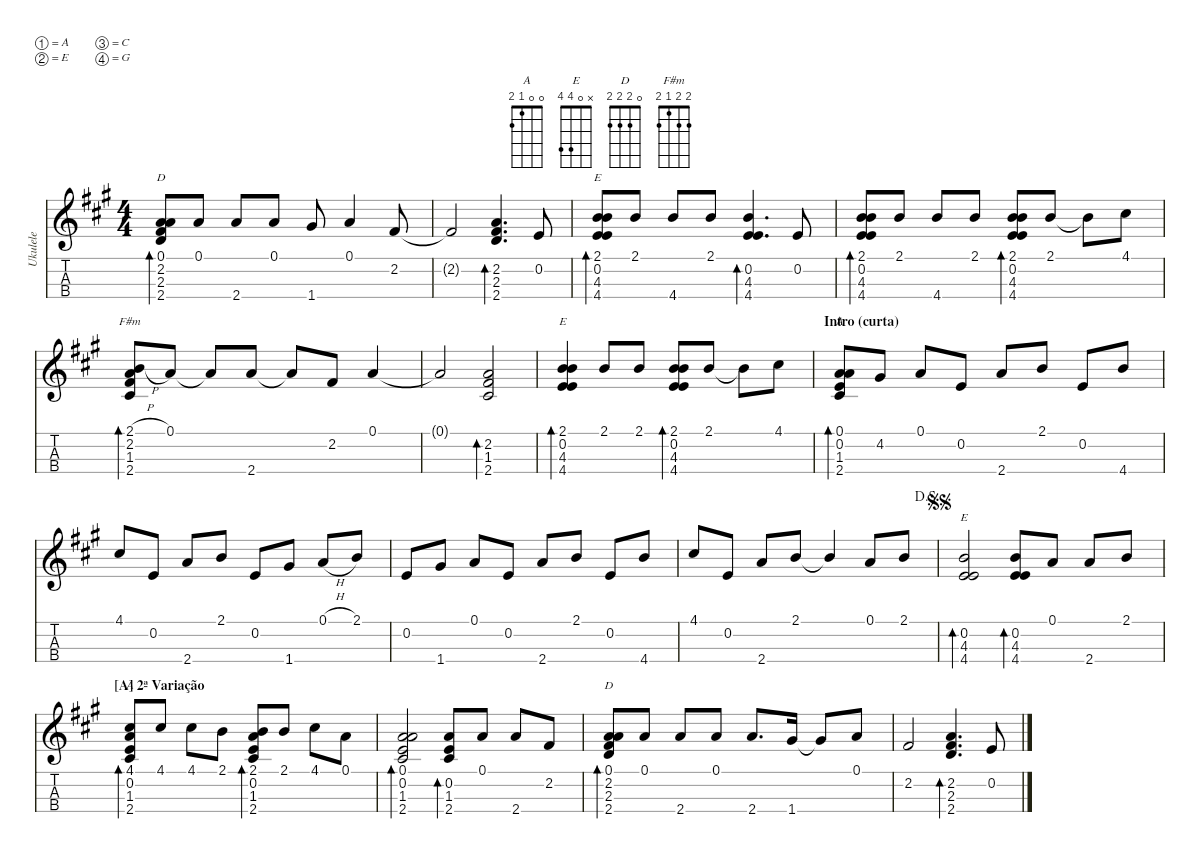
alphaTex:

\defaultSystemsLayout 4
\hideDynamics
\bracketExtendMode nobrackets
\otherSystemsTrackNameOrientation horizontal
\defaultBarNumberDisplay Hide
\track ("Ukulele" "Ukulele") {defaultSystemsLayout 5 instrument acousticguitarnylon}
\staff {score tabs}
\tuning (A4 E4 C4 G4)
\displaytranspose 0
\chord ("A" 4 0 1 2)
\chord ("E" 2 0 4 4)
\chord ("D" 0 2 2 2)
\chord ("F#m" 2 2 1 2)
\chord ("A" 0 0 1 2)
\chord ("E" x 0 4 4)
\ts (4 4)
\tempo (120 hide)
\clef g2
\ks a
(2.2{acc #} 2.3{acc forcenatural} 0.1{acc forcenatural} 2.4{acc forcenatural}).8{bd 30 ch "D" dy mf beam Up} 0.1{acc forcenatural}.8{beam Up} 2.4{acc forcenatural}.8{beam Up} 0.1{acc forcenatural}.8{beam Up} 1.4{acc #}.8{beam Up} 0.1{acc forcenatural}.4{beam Up} 2.2{acc #}.8{beam Up} |
2.2{t acc #}.2{beam Up} (2.2{acc #} 2.3{acc forcenatural} 2.4{acc forcenatural}).4{d bd 30 beam Up} 0.2{acc forcenatural}.8{beam Up} |
(2.1{acc forcenatural} 0.2{acc forcenatural} 4.3{acc forcenatural} 4.4{acc forcenatural}).8{bd 30 ch "E" beam Up} 2.1{acc forcenatural}.8{beam Up} 4.4{acc forcenatural}.8{beam Up} 2.1{acc forcenatural}.8{beam Up} (0.2{acc forcenatural} 4.3{acc forcenatural} 4.4{acc forcenatural}).4{d bd 30 beam Up} 0.2{acc forcenatural}.8{beam Up} |
(2.1{acc forcenatural} 0.2{acc forcenatural} 4.3{acc forcenatural} 4.4{acc forcenatural}).8{bd 30 beam Up} 2.1{acc forcenatural}.8{beam Up} 4.4{acc forcenatural}.8{beam Up} 2.1{acc forcenatural}.8{beam Up} (0.2{acc forcenatural} 4.3{acc forcenatural} 4.4{acc forcenatural} 2.1{acc forcenatural}).8{bd 30 beam Up} 2.1{acc forcenatural}.8{beam Up} 2.1{t acc forcenatural}.8{beam Down} 4.1{acc #}.8{beam Down} |
(2.1{h acc forcenatural} 2.2{acc #} 2.4{acc forcenatural} 1.3{acc #}).8{bd 30 ch "F#m" beam Up} 0.1{acc forcenatural}.8{beam Up} 0.1{t acc forcenatural}.8{beam Up} 2.4{acc forcenatural}.8{beam Up} 2.4{t acc forcenatural}.8{beam Up} 2.2{acc #}.8{beam Up} 0.1{acc forcenatural}.4{beam Up} |
0.1{t acc forcenatural}.2{beam Up} (1.3{acc #} 2.2{acc #} 2.4{acc forcenatural}).2{bd 30 beam Up} |
(2.1{acc forcenatural} 0.2{acc forcenatural} 4.3{acc forcenatural} 4.4{acc forcenatural}).4{bd 30 ch "E" beam Up} 2.1{acc forcenatural}.8{beam Up} 2.1{acc forcenatural}.8{beam Up} (0.2{acc forcenatural} 4.3{acc forcenatural} 4.4{acc forcenatural} 2.1{acc forcenatural}).8{bd 30 beam Up} 2.1{acc forcenatural}.8{beam Up} 2.1{t acc forcenatural}.8{beam Down} 4.1{acc #}.8{beam Down} |
\section ("" "Intro (curta)")
(0.2{acc forcenatural} 0.1{acc forcenatural} 2.4{acc forcenatural} 1.3{acc #}).8{bd 30 ch "A" beam Up} 4.2{acc #}.8{beam Up} 0.1{acc forcenatural}.8{beam Up} 0.2{acc forcenatural}.8{beam Up} 2.4{acc forcenatural}.8{beam Up} 2.1{acc forcenatural}.8{beam Up} 0.2{acc forcenatural}.8{beam Up} 4.4{acc forcenatural}.8{beam Up} |
4.1{acc #}.8{beam Up} 0.2{acc forcenatural}.8{beam Up} 2.4{acc forcenatural}.8{beam Up} 2.1{acc forcenatural}.8{beam Up} 0.2{acc forcenatural}.8{beam Up} 1.4{acc #}.8{beam Up} 0.1{h acc forcenatural}.8{beam Up} 2.1{acc forcenatural}.8{beam Up} |
0.2{acc forcenatural}.8{beam Up} 1.4{acc #}.8{beam Up} 0.1{acc forcenatural}.8{beam Up} 0.2{acc forcenatural}.8{beam Up} 2.4{acc forcenatural}.8{beam Up} 2.1{acc forcenatural}.8{beam Up} 0.2{acc forcenatural}.8{beam Up} 4.4{acc forcenatural}.8{beam Up} |
\jump dalsegno
4.1{acc #}.8{beam Up} 0.2{acc forcenatural}.8{beam Up} 2.4{acc forcenatural}.8{beam Up} 2.1{acc forcenatural}.8{beam Up} 2.1{t acc forcenatural}.4{beam Up} 0.1{acc forcenatural}.8{beam Up} 2.1{acc forcenatural}.8{beam Up} |
\jump segnosegno
(0.2{acc forcenatural} 4.3{acc forcenatural} 4.4{acc forcenatural}).2{bd 30 ch "E" beam Up} (4.4{acc forcenatural} 0.2{acc forcenatural} 4.3{acc forcenatural}).8{bd 30 beam Up} 0.1{acc forcenatural}.8{beam Up} 2.4{acc forcenatural}.8{beam Up} 2.1{acc forcenatural}.8{beam Up} |
\section ("A" "2ª Variação")
(1.3{acc #} 2.4{acc forcenatural} 0.2{acc forcenatural} 4.1{acc #}).8{bd 30 ch "A" beam Up} 4.1{acc #}.8{beam Up} 4.1{acc #}.8{beam Down} 2.1{acc forcenatural}.8{beam Down} (2.1{acc forcenatural} 2.4{acc forcenatural} 0.2{acc forcenatural} 1.3{acc #}).8{bd 30 beam Up} 2.1{acc forcenatural}.8{beam Up} 4.1{acc #}.8{beam Down} 0.1{acc forcenatural}.8{beam Down} |
(2.4{acc forcenatural} 0.1{acc forcenatural} 0.2{acc forcenatural} 1.3{acc #}).2{bd 30 beam Up} (1.3{acc #} 0.2{acc forcenatural} 2.4{acc forcenatural}).8{bd 30 beam Up} 0.1{acc forcenatural}.8{beam Up} 2.4{acc forcenatural}.8{beam Up} 2.2{acc #}.8{beam Up} |
(2.2{acc #} 0.1{acc forcenatural} 2.3{acc forcenatural} 2.4{acc forcenatural}).8{bd 30 ch "D" beam Up} 0.1{acc forcenatural}.8{beam Up} 2.4{acc forcenatural}.8{beam Up} 0.1{acc forcenatural}.8{beam Up} 2.4{acc forcenatural}.8{d beam Up} 1.4{acc #}.16{beam Up} 1.4{t acc #}.8{beam Up} 0.1{acc forcenatural}.8{beam Up} |
2.2{acc #}.2{beam Up} (2.3{acc forcenatural} 2.2{acc #} 2.4{acc forcenatural}).4{d bd 30 beam Up} 0.2{acc forcenatural}.8{beam Up}
